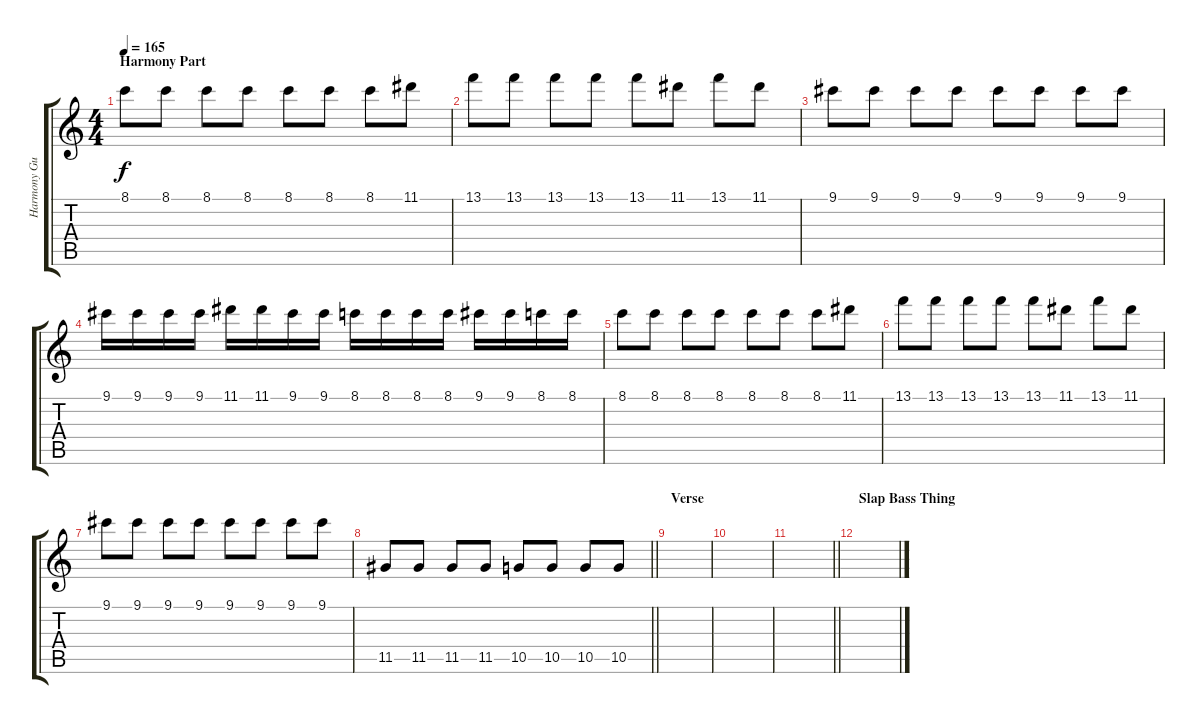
\track ("Harmony Guitar" "Harmony Gu") {instrument overdrivenguitar}
\staff {score tabs}
\tuning (E4 B3 G3 D3 A2 E2) {hide}
\ts (4 4)
\section ("" "Harmony Part")
\tempo 165
\clef g2
\ks c
8.1.8{dy f volume 16} 8.1.8 8.1.8 8.1.8 8.1.8 8.1.8 8.1.8 11.1.8 |
13.1.8 13.1.8 13.1.8 13.1.8 13.1.8 11.1.8 13.1.8 11.1.8 |
9.1.8 9.1.8 9.1.8 9.1.8 9.1.8 9.1.8 9.1.8 9.1.8 |
9.1.16 9.1.16 9.1.16 9.1.16 11.1.16 11.1.16 9.1.16 9.1.16 8.1.16 8.1.16 8.1.16 8.1.16 9.1.16 9.1.16 8.1.16 8.1.16 |
8.1.8{volume 16} 8.1.8 8.1.8 8.1.8 8.1.8 8.1.8 8.1.8 11.1.8 |
13.1.8 13.1.8 13.1.8 13.1.8 13.1.8 11.1.8 13.1.8 11.1.8 |
9.1.8 9.1.8 9.1.8 9.1.8 9.1.8 9.1.8 9.1.8 9.1.8 |
\barLineRight lightlight
11.5.8 11.5.8 11.5.8 11.5.8 10.5.8 10.5.8 10.5.8 10.5.8 |
\section ("" "Verse")
|
|
\barLineRight lightlight
|
\section ("" "Slap Bass Thing")
